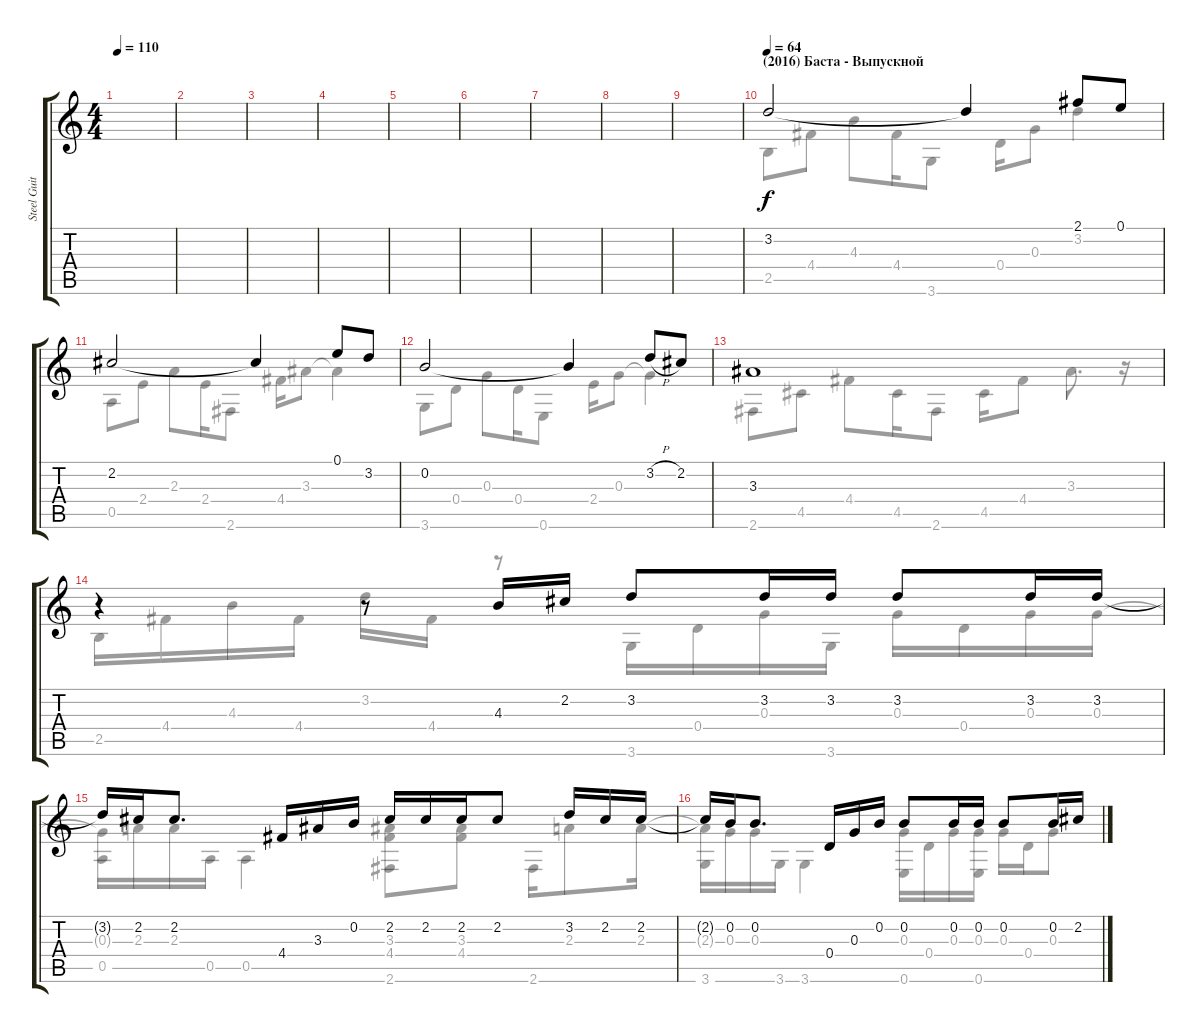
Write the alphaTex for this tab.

\track ("Steel Guitar" "Steel Guit") {instrument acousticguitarsteel}
\staff {score tabs}
\tuning (E4 B3 G3 D3 A2 E2) {hide}
\voice
\ts (4 4)
\tempo 110
\clef g2
\ks c
|
|
|
|
|
|
|
|
|
\section ("" "(2016) Баста - Выпускной")
\tempo 64
3.2.2 3.2{t}.4 2.1.8 0.1.8 |
2.2.2 2.2{t}.4 0.1.8 3.2.8 |
0.2.2 0.2{t}.4 3.2{h}.8 2.2.8 |
3.3.1 |
r.4 r.8 4.3.16 2.2.16 3.2.8 3.2.16 3.2.16 3.2.8 3.2.16 3.2.16 |
3.2{t}.16 2.2.16 2.2.8{d} 4.4.16 3.3.16 0.2.16 2.2.16 2.2.16 2.2.16 2.2.8 3.2.16 2.2.16 2.2.16 |
2.2{t}.16 0.2.16 0.2.8{d} 0.4.16 0.3.16 0.2.16 0.2.8 0.2.16 0.2.16 0.2.8 0.2.16 2.2.16
\voice
\clef g2
\ottava regular
\simile none
\ks c
|
|
|
|
|
|
|
|
|
2.5.8 4.4.8 4.3.8 4.4.16 3.6.8 0.4.16 0.3.8 3.2.4 |
0.5.8 2.4.8 2.3.8 2.4.16 2.6.8 4.4.16 3.3.8 3.3{t}.4 |
3.6.8 0.4.8 0.3.8 0.4.16 0.6.8 2.4.16 0.3.8 0.3{t}.4 |
2.6.8 4.5.8 4.4.8 4.5.16 2.6.8 4.5.16 4.4.8 3.3.8{d} r.16 |
2.5.16 4.4.16 4.3.16 4.4.16 3.2.16 4.4.16 r.8 3.6.16 0.4.16 0.3.16 3.6.16 0.3.16 0.4.16 0.3.16 0.3.16 |
(0.3{t} 0.5).16 2.3.16 2.3.16 0.5.16 0.5.4 (3.3 4.4 2.6).8 (3.3 4.4).8 2.6.16 2.3.8 2.3.16 |
(2.3{t} 3.6).16 0.3.16 0.3.16 3.6.16 3.6.4 (0.3 0.6).16 0.4.16 0.3.16 (0.3 0.6).16 0.3.16 0.4.16 0.3.8
